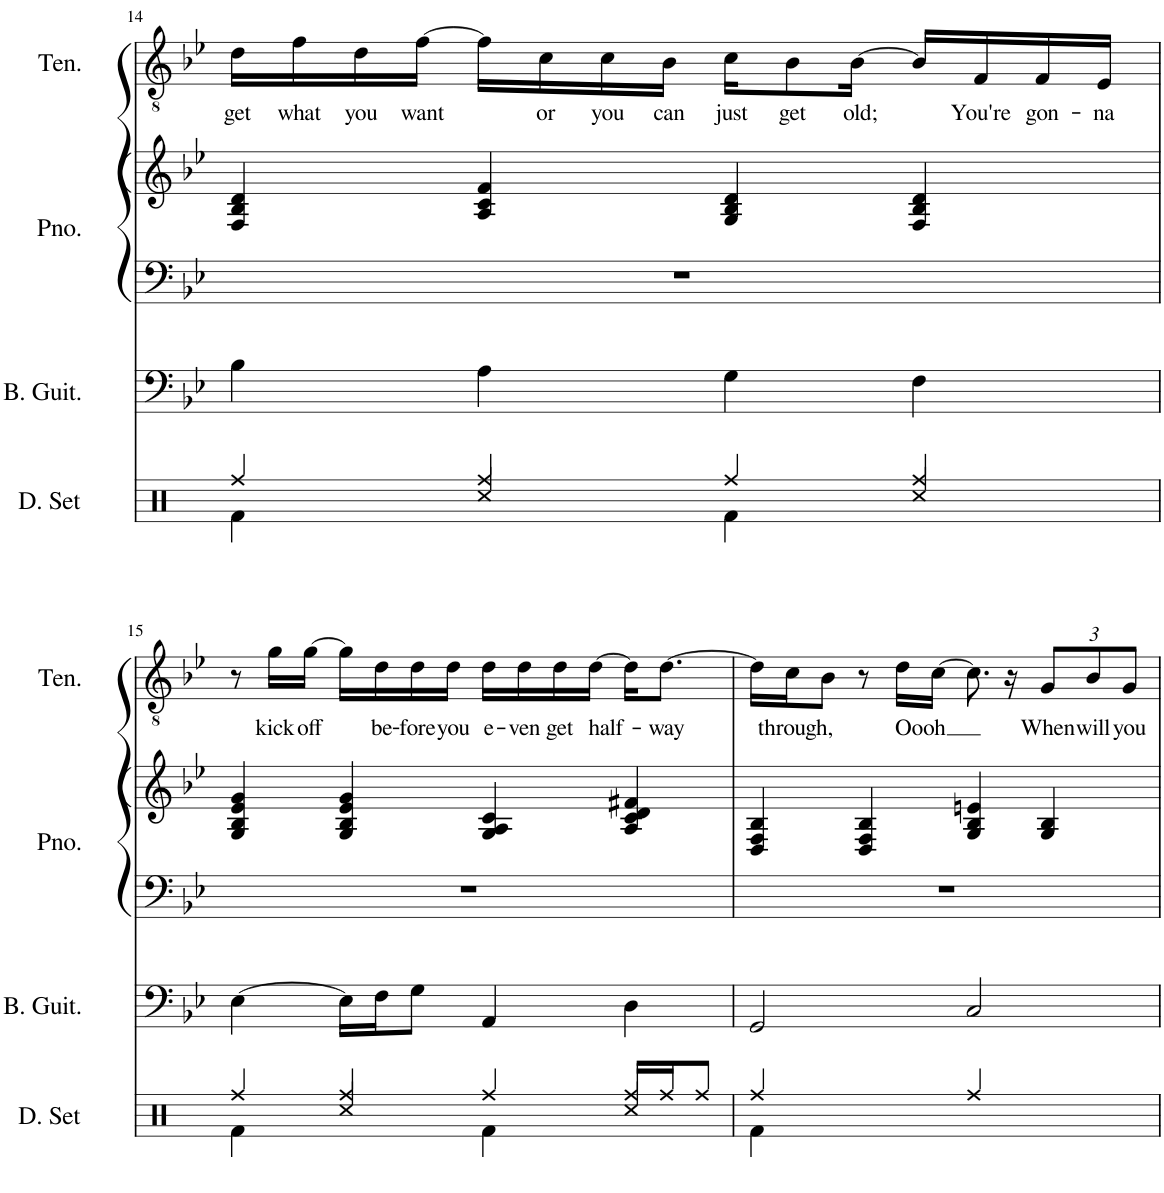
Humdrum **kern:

**kern	**kern	**kern	**kern	**text
*part3	*part2	*part2	*part1	*part1
*staff4	*staff3	*staff2	*staff1	*staff1
*I"Bass Guitar	*I"Piano	*	*I"Tenor	*
*I'B. Guit.	*I'Pno.	*	*I'Ten.	*
!!LO:PB:g=z
*clefF4	*clefF4	*clefG2	*clefGv2	*
*Trd7c12	*	*	*	*
*k[b-e-]	*k[b-e-]	*k[b-e-]	*k[b-e-]	*
*M4/4	*M4/4	*M4/4	*M4/4	*
=14	=14	=14	=14	=14
!	!	!	!	!LO:LY:b
4B-\	1r	4F/ 4B-/ 4d/	16d\LL	get
!	!	!	!	!LO:LY:b
.	.	.	16f\	what
!	!	!	!	!LO:LY:b
.	.	.	16d\	you
!	!	!	!	!LO:LY:b
.	.	.	[16f\JJ	want
4A\	.	4A/ 4c/ 4f/	16f\LL]	.
!	!	!	!	!LO:LY:b
.	.	.	16c\	or
!	!	!	!	!LO:LY:b
.	.	.	16c\	you
!	!	!	!	!LO:LY:b
.	.	.	16B-\JJ	can
!	!	!	!	!LO:LY:b
4G\	.	4G/ 4B-/ 4d/	16c\KL	just
!	!	!	!	!LO:LY:b
.	.	.	8B-\	get
!	!	!	!	!LO:LY:b
.	.	.	[16B-\Jk	old;
4F\	.	4F/ 4B-/ 4d/	16B-/LL]	.
!	!	!	!	!LO:LY:b
.	.	.	16F/	You're
!	!	!	!	!LO:LY:b
.	.	.	16F/	gon-
!	!	!	!	!LO:LY:b
.	.	.	16E-/JJ	-na
!!LO:LB:g=z
=15	=15	=15	=15	=15
[4E-\	1r	4G/ 4B-/ 4e-/ 4g/	8r	.
!	!	!	!	!LO:LY:b
.	.	.	16g\LL	kick
!	!	!	!	!LO:LY:b
.	.	.	[16g\JJ	off
16E-\LL]	.	4G/ 4B-/ 4e-/ 4g/	16g\LL]	.
!	!	!	!	!LO:LY:b
16F\J	.	.	16d\	be-
!	!	!	!	!LO:LY:b
8G\J	.	.	16d\	-fore
!	!	!	!	!LO:LY:b
.	.	.	16d\JJ	you
!	!	!	!	!LO:LY:b
4AA/	.	4G/ 4A/ 4c/	16d\LL	e-
!	!	!	!	!LO:LY:b
.	.	.	16d\	-ven
!	!	!	!	!LO:LY:b
.	.	.	16d\	get
!	!	!	!	!LO:LY:b
.	.	.	[16d\JJ	half-
4D\	.	4A/ 4c/ 4d/ 4f#X/	16d\KL]	.
!	!	!	!	!LO:LY:b
.	.	.	[8.d\J	-way
=16	=16	=16	=16	=16
2GG/	1r	4D/ 4F/ 4B-/	16d\LL]	.
!	!	!	!	!LO:LY:b
.	.	.	16c\J	through,
.	.	.	8B-\J	.
.	.	4D/ 4F/ 4B-/	8r	.
!	!	!	!	!LO:LY:b
.	.	.	16d\LL	Oooh
.	.	.	[16c\JJ	.
2C/	.	4G/ 4B-/ 4en/	8.c\]	.
.	.	.	16r	.
*	*	*	*Xbrackettup	*
!	!	!	!	!LO:LY:b
.	.	4G/ 4B-/	12G/L	When
!	!	!	!	!LO:LY:b
.	.	.	12B-/	will
!	!	!	!	!LO:LY:b
.	.	.	12G/J	you
=	=	=	=	=
*-	*-	*-	*-	*-
